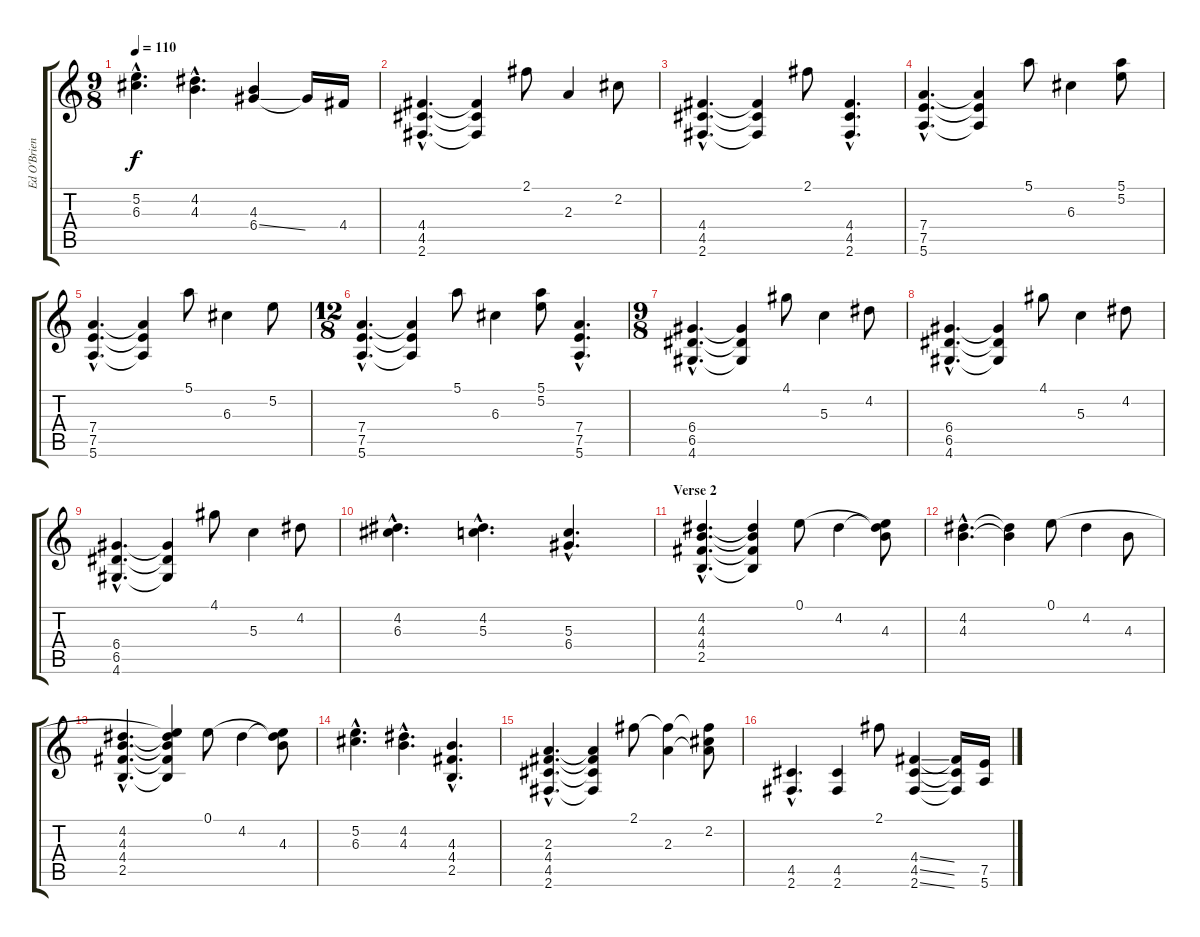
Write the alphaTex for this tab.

\track ("Ed O'Brien - Guitar" "Ed O'Brien") {instrument electricguitarjazz}
\staff {score tabs}
\tuning (E4 B3 G3 D3 A2 E2) {hide}
\ts (9 8)
\tempo 110
\clef g2
\ks c
(5.2{hac} 6.3{hac}).4{d dy f} (4.2{hac} 4.3{hac}).4{d} (4.3 6.4{ss}).4 6.4{t}.16 4.4.16 |
(4.4{hac} 4.5{hac} 2.6{hac}).4{d} (4.4{t} 4.5{t} 2.6{t}).4 2.1.8 2.3.4 2.2.8 |
(4.4{hac} 4.5{hac} 2.6{hac}).4{d} (4.4{t} 4.5{t} 2.6{t}).4 2.1.8 (4.4{hac} 4.5{hac} 2.6{hac}).4{d} |
(7.4{hac} 7.5{hac} 5.6{hac}).4{d} (7.4{t} 7.5{t} 5.6{t}).4 5.1.8 6.3.4 (5.1 5.2).8 |
(7.4{hac} 7.5{hac} 5.6{hac}).4{d} (7.4{t} 7.5{t} 5.6{t}).4 5.1.8 6.3.4 5.2.8 |
\ts (12 8)
(7.4{hac} 7.5{hac} 5.6{hac}).4{d} (7.4{t} 7.5{t} 5.6{t}).4 5.1.8 6.3.4 (5.1 5.2).8 (7.4{hac} 7.5{hac} 5.6{hac}).4{d} |
\ts (9 8)
(6.4{hac} 6.5{hac} 4.6{hac}).4{d} (6.4{t} 6.5{t} 4.6{t}).4 4.1.8 5.3.4 4.2.8 |
(6.4{hac} 6.5{hac} 4.6{hac}).4{d} (6.4{t} 6.5{t} 4.6{t}).4 4.1.8 5.3.4 4.2.8 |
(6.4{hac} 6.5{hac} 4.6{hac}).4{d} (6.4{t} 6.5{t} 4.6{t}).4 4.1.8 5.3.4 4.2.8 |
(4.2{hac} 6.3{hac}).4{d} (4.2{hac} 5.3{hac}).4{d} (5.3{hac} 6.4{hac}).4{d} |
\section ("" "Verse 2")
(4.2{hac} 4.3{hac} 4.4{hac} 2.5{hac}).4{d} (4.2{t} 4.3{t} 4.4{t} 2.5{t}).4 0.1.8 4.2.4 (0.1{t} 4.2{t} 4.3).8 |
(4.2{hac} 4.3{hac}).4{d} (4.2{t} 4.3{t}).4 0.1.8 4.2.4 4.3.8 |
(4.2{hac} 4.3{hac} 4.4{hac} 2.5{hac}).4{d} (0.1{t} 4.2{t} 4.3{t} 4.4{t} 2.5{t}).4 0.1.8 4.2.4 (0.1{t} 4.2{t} 4.3).8 |
(5.2{hac} 6.3{hac}).4{d} (4.2{hac} 4.3{hac}).4{d} (4.3{hac} 4.4{hac} 2.5{hac}).4{d} |
(2.3{hac} 4.4{hac} 4.5{hac} 2.6{hac}).4{d} (2.3{t} 4.4{t} 4.5{t} 2.6{t}).4 2.1.8 (2.1{t} 2.3).4 (2.1{t} 2.2 2.3{t}).8 |
(4.5{hac} 2.6{hac}).4{d} (4.5 2.6).4 2.1.8 (4.4{ss} 4.5{ss} 2.6{ss}).4 (4.4{t} 4.5{t} 2.6{t}).16 (7.5 5.6).16
